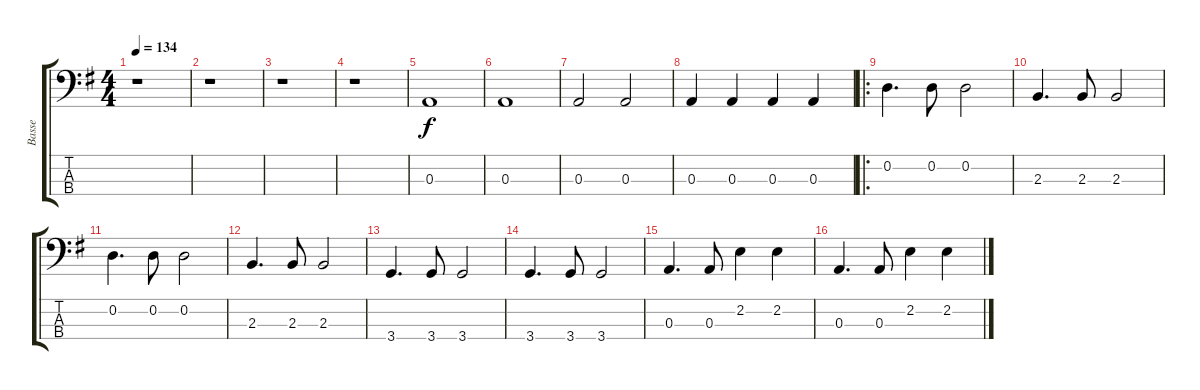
\track ("Basse" "Basse") {instrument electricbassfinger}
\staff {score tabs}
\tuning (G2 D2 A1 E1) {hide}
\ts (4 4)
\tempo 134
\clef f4
\ks g
r.1{dy f instrument electricbassfinger} |
r.1 |
r.1 |
r.1 |
0.3.1 |
0.3.1 |
0.3.2 0.3.2 |
0.3.4 0.3.4 0.3.4 0.3.4 |
\ro
0.2.4{d} 0.2.8 0.2.2 |
2.3.4{d} 2.3.8 2.3.2 |
0.2.4{d} 0.2.8 0.2.2 |
2.3.4{d} 2.3.8 2.3.2 |
3.4.4{d} 3.4.8 3.4.2 |
3.4.4{d} 3.4.8 3.4.2 |
0.3.4{d} 0.3.8 2.2.4 2.2.4 |
0.3.4{d} 0.3.8 2.2.4 2.2.4
